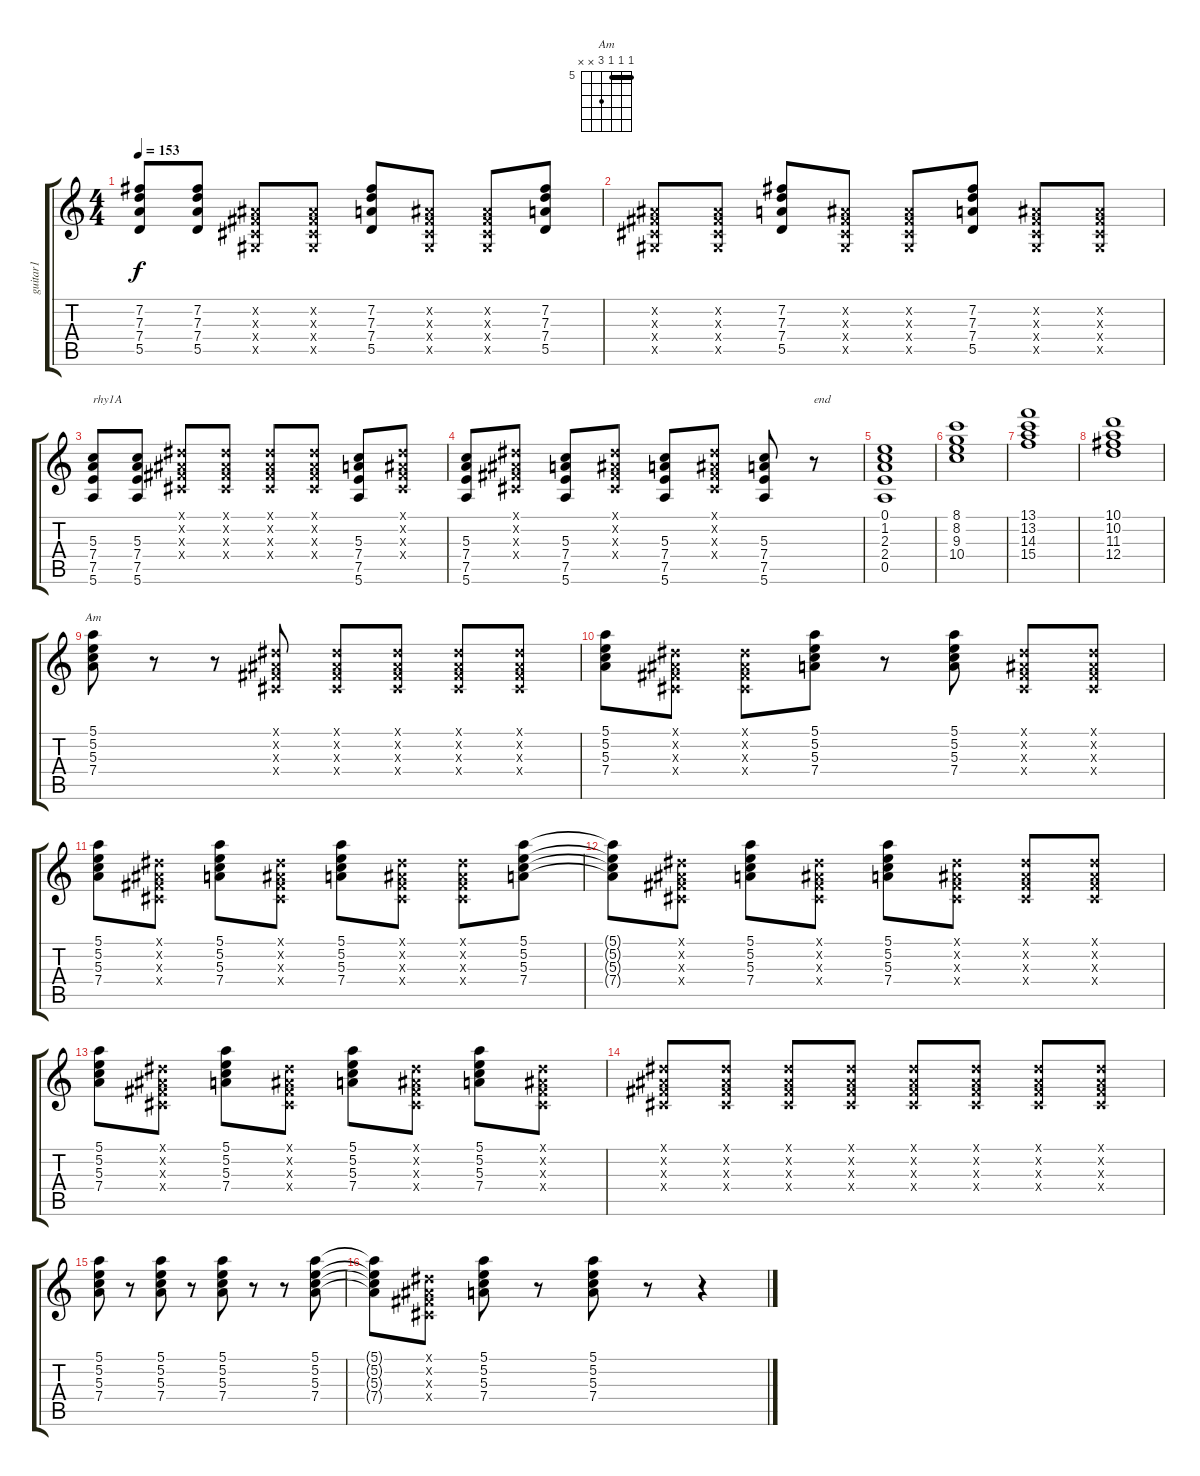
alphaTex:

\track ("guitar1" "guitar1") {instrument electricguitarjazz}
\staff {score tabs}
\tuning (E4 B3 G3 D3 A2 E2) {hide}
\chord ("Am" 5 5 5 7 x x) {firstfret 5 barre 5}
\ts (4 4)
\tempo 153
\clef g2
\ks c
(7.2 7.3 7.4 5.5).8{dy f} (7.2 7.3 7.4 5.5).8 (-1.2{x} -1.3{x} -1.4{x} -1.5{x}).8 (-1.2{x} -1.3{x} -1.4{x} -1.5{x}).8 (7.2 7.3 7.4 5.5).8 (-1.2{x} -1.3{x} -1.4{x} -1.5{x}).8 (-1.2{x} -1.3{x} -1.4{x} -1.5{x}).8 (7.2 7.3 7.4 5.5).8 |
(-1.2{x} -1.3{x} -1.4{x} -1.5{x}).8 (-1.2{x} -1.3{x} -1.4{x} -1.5{x}).8 (7.2 7.3 7.4 5.5).8 (-1.2{x} -1.3{x} -1.4{x} -1.5{x}).8 (-1.2{x} -1.3{x} -1.4{x} -1.5{x}).8 (7.2 7.3 7.4 5.5).8 (-1.2{x} -1.3{x} -1.4{x} -1.5{x}).8 (-1.2{x} -1.3{x} -1.4{x} -1.5{x}).8 |
(5.3 7.4 7.5 5.6).8{txt "rhy1A"} (5.3 7.4 7.5 5.6).8 (-1.1{x} -1.2{x} -1.3{x} -1.4{x}).8 (-1.1{x} -1.2{x} -1.3{x} -1.4{x}).8 (-1.1{x} -1.2{x} -1.3{x} -1.4{x}).8 (-1.1{x} -1.2{x} -1.3{x} -1.4{x}).8 (5.3 7.4 7.5 5.6).8 (-1.1{x} -1.2{x} -1.3{x} -1.4{x}).8 |
(5.3 7.4 7.5 5.6).8 (-1.1{x} -1.2{x} -1.3{x} -1.4{x}).8 (5.3 7.4 7.5 5.6).8 (-1.1{x} -1.2{x} -1.3{x} -1.4{x}).8 (5.3 7.4 7.5 5.6).8 (-1.1{x} -1.2{x} -1.3{x} -1.4{x}).8 (5.3 7.4 7.5 5.6).8 r.8{txt "end"} |
(0.1 1.2 2.3 2.4 0.5).1 |
(8.1 8.2 9.3 10.4).1 |
(13.1 13.2 14.3 15.4).1 |
(10.1 10.2 11.3 12.4).1 |
(5.1 5.2 5.3 7.4).8{ch "Am"} r.8 r.8 (-1.1{x} -1.2{x} -1.3{x} -1.4{x}).8 (-1.1{x} -1.2{x} -1.3{x} -1.4{x}).8 (-1.1{x} -1.2{x} -1.3{x} -1.4{x}).8 (-1.1{x} -1.2{x} -1.3{x} -1.4{x}).8 (-1.1{x} -1.2{x} -1.3{x} -1.4{x}).8 |
(5.1 5.2 5.3 7.4).8 (-1.1{x} -1.2{x} -1.3{x} -1.4{x}).8 (-1.1{x} -1.2{x} -1.3{x} -1.4{x}).8 (5.1 5.2 5.3 7.4).8 r.8 (5.1 5.2 5.3 7.4).8 (-1.1{x} -1.2{x} -1.3{x} -1.4{x}).8 (-1.1{x} -1.2{x} -1.3{x} -1.4{x}).8 |
(5.1 5.2 5.3 7.4).8 (-1.1{x} -1.2{x} -1.3{x} -1.4{x}).8 (5.1 5.2 5.3 7.4).8 (-1.1{x} -1.2{x} -1.3{x} -1.4{x}).8 (5.1 5.2 5.3 7.4).8 (-1.1{x} -1.2{x} -1.3{x} -1.4{x}).8 (-1.1{x} -1.2{x} -1.3{x} -1.4{x}).8 (5.1 5.2 5.3 7.4).8 |
(5.1{t} 5.2{t} 5.3{t} 7.4{t}).8 (-1.1{x} -1.2{x} -1.3{x} -1.4{x}).8 (5.1 5.2 5.3 7.4).8 (-1.1{x} -1.2{x} -1.3{x} -1.4{x}).8 (5.1 5.2 5.3 7.4).8 (-1.1{x} -1.2{x} -1.3{x} -1.4{x}).8 (-1.1{x} -1.2{x} -1.3{x} -1.4{x}).8 (-1.1{x} -1.2{x} -1.3{x} -1.4{x}).8 |
(5.1 5.2 5.3 7.4).8 (-1.1{x} -1.2{x} -1.3{x} -1.4{x}).8 (5.1 5.2 5.3 7.4).8 (-1.1{x} -1.2{x} -1.3{x} -1.4{x}).8 (5.1 5.2 5.3 7.4).8 (-1.1{x} -1.2{x} -1.3{x} -1.4{x}).8 (5.1 5.2 5.3 7.4).8 (-1.1{x} -1.2{x} -1.3{x} -1.4{x}).8 |
(-1.1{x} -1.2{x} -1.3{x} -1.4{x}).8 (-1.1{x} -1.2{x} -1.3{x} -1.4{x}).8 (-1.1{x} -1.2{x} -1.3{x} -1.4{x}).8 (-1.1{x} -1.2{x} -1.3{x} -1.4{x}).8 (-1.1{x} -1.2{x} -1.3{x} -1.4{x}).8 (-1.1{x} -1.2{x} -1.3{x} -1.4{x}).8 (-1.1{x} -1.2{x} -1.3{x} -1.4{x}).8 (-1.1{x} -1.2{x} -1.3{x} -1.4{x}).8 |
(5.1 5.2 5.3 7.4).8 r.8 (5.1 5.2 5.3 7.4).8 r.8 (5.1 5.2 5.3 7.4).8 r.8 r.8 (5.1 5.2 5.3 7.4).8 |
(5.1{t} 5.2{t} 5.3{t} 7.4{t}).8 (-1.1{x} -1.2{x} -1.3{x} -1.4{x}).8 (5.1 5.2 5.3 7.4).8 r.8 (5.1 5.2 5.3 7.4).8 r.8 r.4
